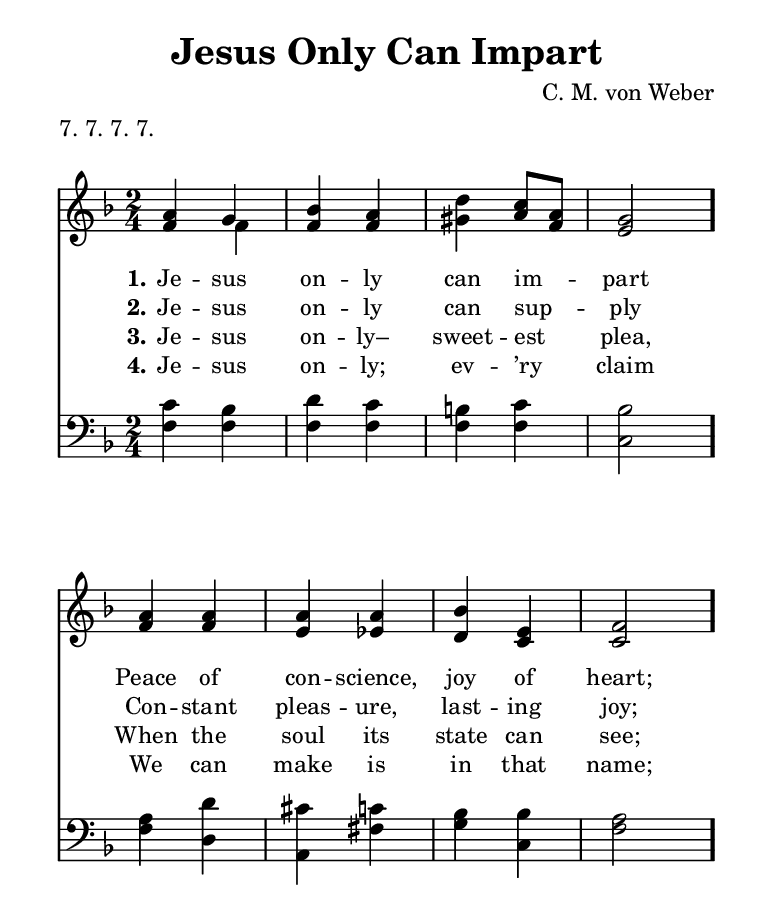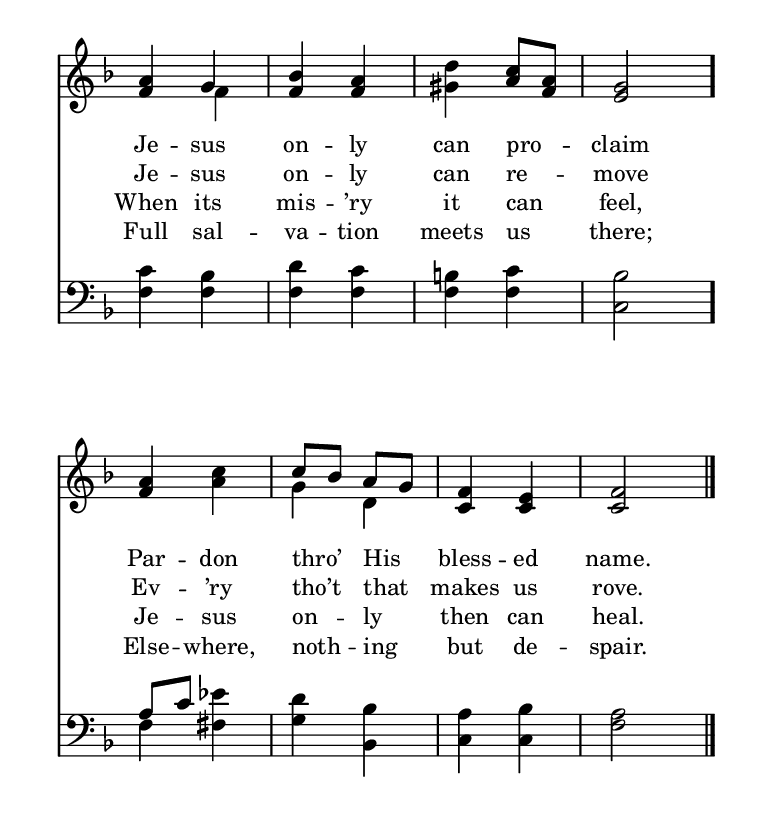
\include "common/global.ily"
\paper {
  \include "common/paper.ily"
  ragged-bottom = ##t
  ragged-last-bottom = ##t
  systems-per-page = #(cond (is-eogsized 2) (#t #f))
  system-system-spacing.padding = 11
}

\header{
  hymnnumber = "24"
  title = "Jesus Only Can Impart"
  tunename = "Weber"
  meter = "7. 7. 7. 7. "
  %poet = ""
  composer = "C. M. von Weber"
  %copyright = ""
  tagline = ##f
}

% for fermata in MIDI
ta = { \tempo 4=80 }
tb = { \tempo 4=40 }

patternAA = { c4      c4 | c4 c4           | c4 c8[ c8] | c2 }
patternAB = { c4      c4 | c4 c4           | c4 c4      | c2 }
patternAC = { c4      c4 | c8[ c8] c8[ c8] | c4 c4      | c2 }
patternAD = { c8[ c8] c4 | c4 c4           | c4 c4      | c2 }

global = {
  \include "common/overrides.ily"
  \override Staff.TimeSignature.style = #'numbered
  \time 2/4
  \override Score.MetronomeMark.transparent = ##t % hide all fermata changes too
  \ta
  \key f \major
  %\partial 4
  \autoBeamOff
}

notesSoprano = {
\global
\relative c'' {

  \changePitch \patternAA { a g | bes a     | d c a  | g }
  \changePitch \patternAB { a a | a a       | bes e, | f }
  \changePitch \patternAA { a g | bes a     | d c a  | g }
  \changePitch \patternAC { a c | c bes a g | f e    | f }

  \bar "|."

}
}

notesAlto = {
\global
\relative e' {

  \changePitch \patternAA { f f | f f   | gis a f | e }
  \changePitch \patternAB { f f | e ees | d c     | c }
  \changePitch \patternAA { f f | f f   | gis a f | e }
  \changePitch \patternAB { f a | g d   | c c     | c }

}
}

notesTenor = {
\global
\relative a {

  \changePitch \patternAB { c bes   | d c   | b c     | bes }
  \changePitch \patternAB { a d     | cis c | bes bes | a   }
  \changePitch \patternAB { c bes   | d c   | b c     | bes }
  \changePitch \patternAD { a c ees | d bes | a bes   | a   }

}
}

notesBass = {
\global
\relative f {

  \changePitch \patternAB { f f   | f f    | f f  | c }
  \changePitch \patternAB { f d   | a fis' | g c, | f }
  \changePitch \patternAB { f f   | f f    | f f  | c }
  \changePitch \patternAB { f fis | g bes, | c c  | f }

}
}

wordsA = \lyricmode {
\set stanza = "1."

Je -- sus on -- ly can im -- part \bar "."
Peace of con -- science, joy of heart; \bar "." \break
Je -- sus on -- ly can pro -- claim \bar "."
Par -- don thro’ His bless -- ed name. \bar "." \break

}

wordsB = \lyricmode {
\set stanza = "2."

Je -- sus on -- ly can sup -- ply
Con -- stant pleas -- ure, last -- ing joy;
Je -- sus on -- ly can re -- move
Ev -- ’ry tho’t that makes us rove.

}

wordsC = \lyricmode {
\set stanza = "3."

Je -- sus on -- ly– sweet -- est plea,
When the soul its state can see;
When its mis -- ’ry it can feel,
Je -- sus on -- ly then can heal.

}

wordsD = \lyricmode {
\set stanza = "4."

Je -- sus on -- ly; ev -- ’ry claim
We can make is in that name;
Full sal -- va -- tion meets us there;
Else -- where, noth -- ing but de -- spair.

}

\score {
  \context ChoirStaff <<
    \context Staff = upper <<
      \set Staff.autoBeaming = ##f
      \set ChoirStaff.systemStartDelimiter = #'SystemStartBar
      \set ChoirStaff.printPartCombineTexts = ##f
      \partcombine #'(2 . 9) \notesSoprano \notesAlto
      \context NullVoice = sopranos { \voiceOne << \notesSoprano >> }
      \context NullVoice = altos { \voiceTwo << \notesAlto >> }
      \context Lyrics = one   \lyricsto sopranos \wordsA
      \context Lyrics = two   \lyricsto sopranos \wordsB
      \context Lyrics = three \lyricsto sopranos \wordsC
      \context Lyrics = four  \lyricsto sopranos \wordsD
      %\context Lyrics = five  \lyricsto sopranos \wordsE
    >>
    \context Staff = men <<
      \set Staff.autoBeaming = ##f
      \clef bass
      \set ChoirStaff.printPartCombineTexts = ##f
      \partcombine #'(2 . 9) \notesTenor \notesBass
      \context NullVoice = tenors { \voiceOne << \notesTenor >> }
      \context NullVoice = basses { \voiceTwo << \notesBass >> }
    >>
  >>
  \layout {
    \include "common/layout.ily"
  }
  \midi{
    \include "common/midi.ily"
  }
}

\version "2.19.49"  % necessary for upgrading to future LilyPond versions.

% vi:set et ts=2 sw=2 ai nocindent syntax=lilypond:
